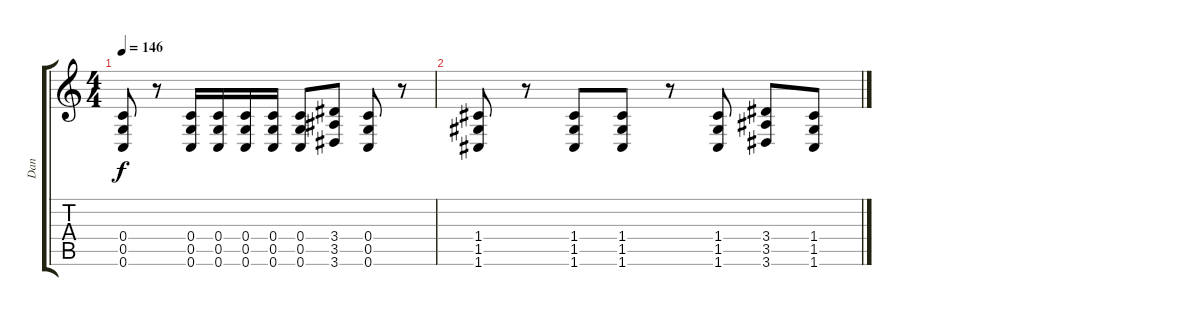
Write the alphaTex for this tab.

\track ("Dan" "Dan") {instrument distortionguitar}
\staff {score tabs}
\tuning (D4 A3 F3 C3 G2 C2) {hide}
\ts (4 4)
\tempo 146
\clef g2
\ks c
(0.4 0.5 0.6).8{dy f} r.8 (0.4 0.5 0.6).16 (0.4 0.5 0.6).16 (0.4 0.5 0.6).16 (0.4 0.5 0.6).16 (0.4 0.5 0.6).8 (3.4 3.5 3.6).8 (0.4 0.5 0.6).8 r.8 |
(1.4 1.5 1.6).8 r.8 (1.4 1.5 1.6).8 (1.4 1.5 1.6).8 r.8 (1.4 1.5 1.6).8 (3.4 3.5 3.6).8 (1.4 1.5 1.6).8
